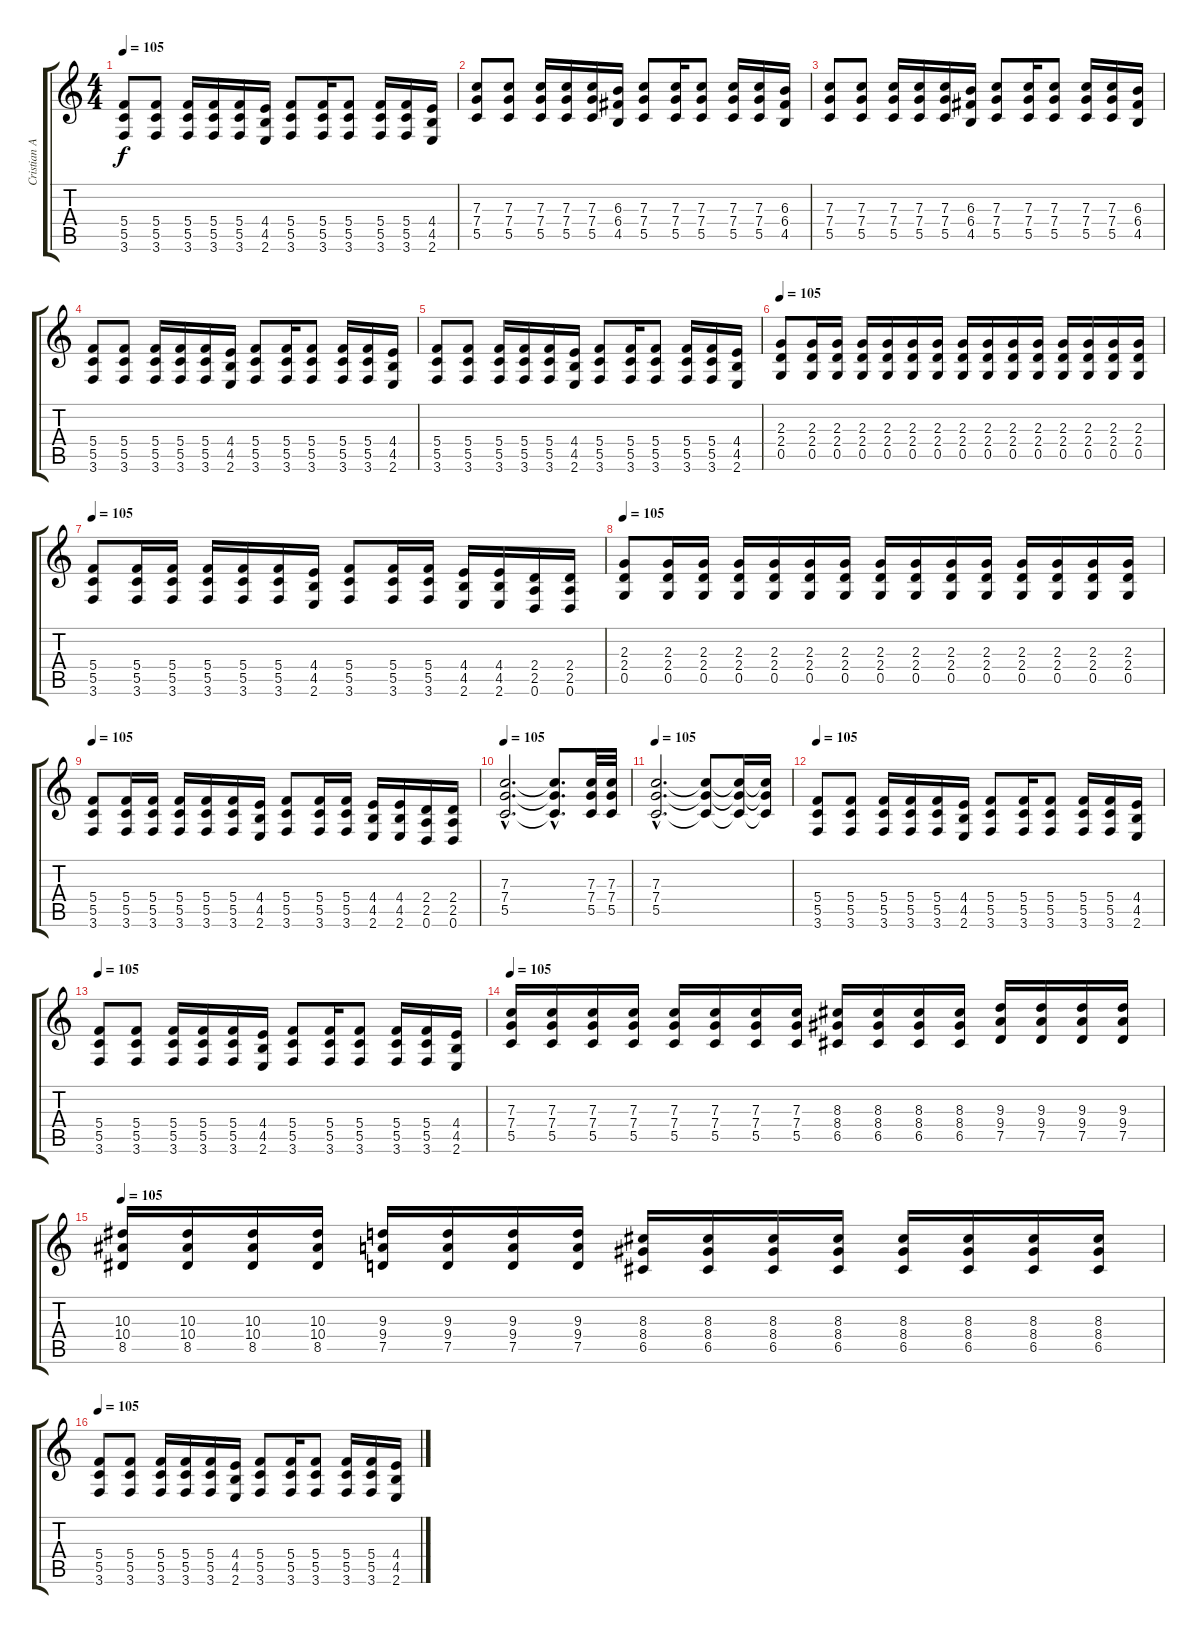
\track ("Cristian Aldana (Guitarra 2)" "Cristian A") {instrument distortionguitar}
\staff {score tabs}
\tuning (D4 A3 F3 C3 G2 D2) {hide}
\ts (4 4)
\tempo 105
\clef g2
\ks c
(5.4 5.5 3.6).8{dy f} (5.4 5.5 3.6).8 (5.4 5.5 3.6).16 (5.4 5.5 3.6).16 (5.4 5.5 3.6).16 (4.4 4.5 2.6).16 (5.4 5.5 3.6).8 (5.4 5.5 3.6).16 (5.4 5.5 3.6).8 (5.4 5.5 3.6).16 (5.4 5.5 3.6).16 (4.4 4.5 2.6).16 |
(7.3 7.4 5.5).8 (7.3 7.4 5.5).8 (7.3 7.4 5.5).16 (7.3 7.4 5.5).16 (7.3 7.4 5.5).16 (6.3 6.4 4.5).16 (7.3 7.4 5.5).8 (7.3 7.4 5.5).16 (7.3 7.4 5.5).8 (7.3 7.4 5.5).16 (7.3 7.4 5.5).16 (6.3 6.4 4.5).16 |
(7.3 7.4 5.5).8 (7.3 7.4 5.5).8 (7.3 7.4 5.5).16 (7.3 7.4 5.5).16 (7.3 7.4 5.5).16 (6.3 6.4 4.5).16 (7.3 7.4 5.5).8 (7.3 7.4 5.5).16 (7.3 7.4 5.5).8 (7.3 7.4 5.5).16 (7.3 7.4 5.5).16 (6.3 6.4 4.5).16 |
(5.4 5.5 3.6).8 (5.4 5.5 3.6).8 (5.4 5.5 3.6).16 (5.4 5.5 3.6).16 (5.4 5.5 3.6).16 (4.4 4.5 2.6).16 (5.4 5.5 3.6).8 (5.4 5.5 3.6).16 (5.4 5.5 3.6).8 (5.4 5.5 3.6).16 (5.4 5.5 3.6).16 (4.4 4.5 2.6).16 |
(5.4 5.5 3.6).8 (5.4 5.5 3.6).8 (5.4 5.5 3.6).16 (5.4 5.5 3.6).16 (5.4 5.5 3.6).16 (4.4 4.5 2.6).16 (5.4 5.5 3.6).8 (5.4 5.5 3.6).16 (5.4 5.5 3.6).8 (5.4 5.5 3.6).16 (5.4 5.5 3.6).16 (4.4 4.5 2.6).16 |
\tempo 105
(2.3 2.4 0.5).8 (2.3 2.4 0.5).16 (2.3 2.4 0.5).16 (2.3 2.4 0.5).16 (2.3 2.4 0.5).16 (2.3 2.4 0.5).16 (2.3 2.4 0.5).16 (2.3 2.4 0.5).16 (2.3 2.4 0.5).16 (2.3 2.4 0.5).16 (2.3 2.4 0.5).16 (2.3 2.4 0.5).16 (2.3 2.4 0.5).16 (2.3 2.4 0.5).16 (2.3 2.4 0.5).16 |
\tempo 105
(5.4 5.5 3.6).8 (5.4 5.5 3.6).16 (5.4 5.5 3.6).16 (5.4 5.5 3.6).16 (5.4 5.5 3.6).16 (5.4 5.5 3.6).16 (4.4 4.5 2.6).16 (5.4 5.5 3.6).8 (5.4 5.5 3.6).16 (5.4 5.5 3.6).16 (4.4 4.5 2.6).16 (4.4 4.5 2.6).16 (2.4 2.5 0.6).16 (2.4 2.5 0.6).16 |
\tempo 105
(2.3 2.4 0.5).8 (2.3 2.4 0.5).16 (2.3 2.4 0.5).16 (2.3 2.4 0.5).16 (2.3 2.4 0.5).16 (2.3 2.4 0.5).16 (2.3 2.4 0.5).16 (2.3 2.4 0.5).16 (2.3 2.4 0.5).16 (2.3 2.4 0.5).16 (2.3 2.4 0.5).16 (2.3 2.4 0.5).16 (2.3 2.4 0.5).16 (2.3 2.4 0.5).16 (2.3 2.4 0.5).16 |
\tempo 105
(5.4 5.5 3.6).8 (5.4 5.5 3.6).16 (5.4 5.5 3.6).16 (5.4 5.5 3.6).16 (5.4 5.5 3.6).16 (5.4 5.5 3.6).16 (4.4 4.5 2.6).16 (5.4 5.5 3.6).8 (5.4 5.5 3.6).16 (5.4 5.5 3.6).16 (4.4 4.5 2.6).16 (4.4 4.5 2.6).16 (2.4 2.5 0.6).16 (2.4 2.5 0.6).16 |
\tempo 105
(7.3{hac} 7.4{hac} 5.5{hac}).2{d} (7.3{hac t} 7.4{hac t} 5.5{hac t}).8{d} (7.3 7.4 5.5).32 (7.3 7.4 5.5).32 |
\tempo 105
(7.3{hac} 7.4{hac} 5.5{hac}).2{d} (7.3{t} 7.4{t} 5.5{t}).8 (7.3{t} 7.4{t} 5.5{t}).16 (7.3{t} 7.4{t} 5.5{t}).16 |
\tempo 105
(5.4 5.5 3.6).8 (5.4 5.5 3.6).8 (5.4 5.5 3.6).16 (5.4 5.5 3.6).16 (5.4 5.5 3.6).16 (4.4 4.5 2.6).16 (5.4 5.5 3.6).8 (5.4 5.5 3.6).16 (5.4 5.5 3.6).8 (5.4 5.5 3.6).16 (5.4 5.5 3.6).16 (4.4 4.5 2.6).16 |
\tempo 105
(5.4 5.5 3.6).8 (5.4 5.5 3.6).8 (5.4 5.5 3.6).16 (5.4 5.5 3.6).16 (5.4 5.5 3.6).16 (4.4 4.5 2.6).16 (5.4 5.5 3.6).8 (5.4 5.5 3.6).16 (5.4 5.5 3.6).8 (5.4 5.5 3.6).16 (5.4 5.5 3.6).16 (4.4 4.5 2.6).16 |
\tempo 105
(7.3 7.4 5.5).16 (7.3 7.4 5.5).16 (7.3 7.4 5.5).16 (7.3 7.4 5.5).16 (7.3 7.4 5.5).16 (7.3 7.4 5.5).16 (7.3 7.4 5.5).16 (7.3 7.4 5.5).16 (8.3 8.4 6.5).16 (8.3 8.4 6.5).16 (8.3 8.4 6.5).16 (8.3 8.4 6.5).16 (9.3 9.4 7.5).16 (9.3 9.4 7.5).16 (9.3 9.4 7.5).16 (9.3 9.4 7.5).16 |
\tempo 105
(10.3 10.4 8.5).16 (10.3 10.4 8.5).16 (10.3 10.4 8.5).16 (10.3 10.4 8.5).16 (9.3 9.4 7.5).16 (9.3 9.4 7.5).16 (9.3 9.4 7.5).16 (9.3 9.4 7.5).16 (8.3 8.4 6.5).16 (8.3 8.4 6.5).16 (8.3 8.4 6.5).16 (8.3 8.4 6.5).16 (8.3 8.4 6.5).16 (8.3 8.4 6.5).16 (8.3 8.4 6.5).16 (8.3 8.4 6.5).16 |
\tempo 105
(5.4 5.5 3.6).8 (5.4 5.5 3.6).8 (5.4 5.5 3.6).16 (5.4 5.5 3.6).16 (5.4 5.5 3.6).16 (4.4 4.5 2.6).16 (5.4 5.5 3.6).8 (5.4 5.5 3.6).16 (5.4 5.5 3.6).8 (5.4 5.5 3.6).16 (5.4 5.5 3.6).16 (4.4 4.5 2.6).16
